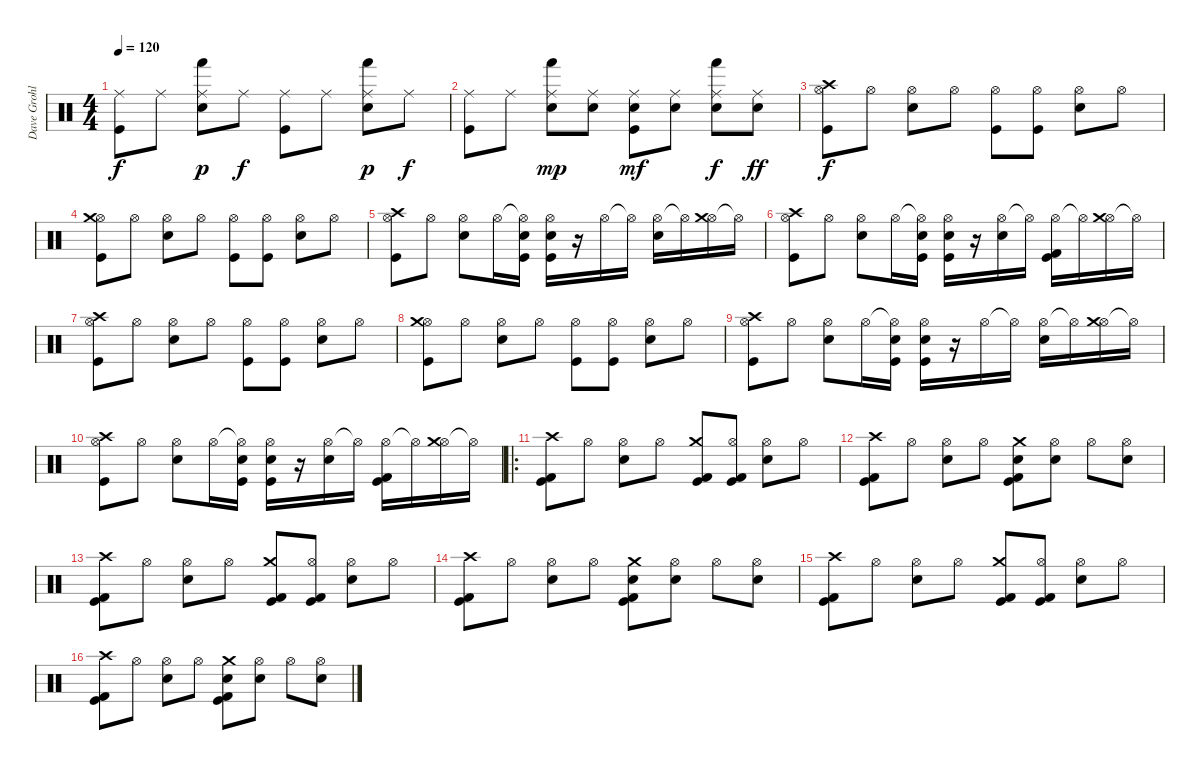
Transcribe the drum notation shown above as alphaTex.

\track ("Dave Grohl : Drums" "Dave Grohl") {instrument percussion}
\staff {score}
\articulation defaults
\ts (4 4)
\tempo 120
\clef neutral
\ks c
("Ride (middle)" "Kick (hit)").8{dy f} "Ride (middle)".8 ("Ride (middle)" "Hand (hit)" "Electric Snare (hit)").8{dy p} "Ride (middle)".8{dy f} ("Ride (middle)" "Kick (hit)").8 "Ride (middle)".8 ("Ride (middle)" "Hand (hit)" "Electric Snare (hit)").8{dy p} "Ride (middle)".8{dy f} |
("Ride (middle)" "Kick (hit)").8 "Ride (middle)".8 ("Ride (middle)" "Hand (hit)" "Snare (hit) 2").8{dy mp} ("Ride (middle)" "Snare (hit) 2").8 ("Ride (middle)" "Snare (hit) 2" "Kick (hit)").8{dy mf} ("Ride (middle)" "Snare (hit) 2").8 ("Ride (middle)" "Hand (hit)" "Snare (hit) 2").8{dy f} ("Ride (middle)" "Snare (hit) 2").8{dy ff} |
("Hi-Hat (open)" "Crash high (hit)" "Kick (hit)").8{dy f} "Hi-Hat (open)".8 ("Hi-Hat (open)" "Snare (hit) 2").8 "Hi-Hat (open)".8 ("Hi-Hat (open)" "Kick (hit)").8 ("Hi-Hat (open)" "Kick (hit)").8 ("Hi-Hat (open)" "Snare (hit) 2").8 "Hi-Hat (open)".8 |
("Hi-Hat (open)" "Crash medium (hit)" "Kick (hit)").8 "Hi-Hat (open)".8 ("Hi-Hat (open)" "Snare (hit) 2").8 "Hi-Hat (open)".8 ("Hi-Hat (open)" "Kick (hit)").8 ("Hi-Hat (open)" "Kick (hit)").8 ("Hi-Hat (open)" "Snare (hit) 2").8 "Hi-Hat (open)".8 |
("Hi-Hat (open)" "Crash high (hit)" "Kick (hit)").8 "Hi-Hat (open)".8 ("Hi-Hat (open)" "Snare (hit) 2").8 "Hi-Hat (open)".16 ("Hi-Hat (open)"{t} "Snare (hit) 2" "Kick (hit)").16 ("Hi-Hat (open)" "Snare (hit) 2" "Kick (hit)").16 r.16 "Hi-Hat (open)".16 "Hi-Hat (open)"{t}.16 ("Hi-Hat (open)" "Snare (hit) 2").16 "Hi-Hat (open)"{t}.16 ("Hi-Hat (open)" "Crash medium (hit)").16 "Hi-Hat (open)"{t}.16 |
("Hi-Hat (open)" "Crash high (hit)" "Kick (hit)").8 "Hi-Hat (open)".8 ("Hi-Hat (open)" "Snare (hit) 2").8 "Hi-Hat (open)".16 ("Hi-Hat (open)"{t} "Snare (hit) 2" "Kick (hit)").16 ("Hi-Hat (open)" "Snare (hit) 2" "Kick (hit)").16 r.16 ("Hi-Hat (open)" "Snare (hit) 2").16 "Hi-Hat (open)"{t}.16 ("Hi-Hat (open)" "Kick (hit)" "Kick (hit) 2").16 "Hi-Hat (open)"{t}.16 ("Hi-Hat (open)" "Crash medium (hit)").16 "Hi-Hat (open)"{t}.16 |
("Hi-Hat (open)" "Crash high (hit)" "Kick (hit)").8 "Hi-Hat (open)".8 ("Hi-Hat (open)" "Snare (hit) 2").8 "Hi-Hat (open)".8 ("Hi-Hat (open)" "Kick (hit)").8 ("Hi-Hat (open)" "Kick (hit)").8 ("Hi-Hat (open)" "Snare (hit) 2").8 "Hi-Hat (open)".8 |
("Hi-Hat (open)" "Crash medium (hit)" "Kick (hit)").8 "Hi-Hat (open)".8 ("Hi-Hat (open)" "Snare (hit) 2").8 "Hi-Hat (open)".8 ("Hi-Hat (open)" "Kick (hit)").8 ("Hi-Hat (open)" "Kick (hit)").8 ("Hi-Hat (open)" "Snare (hit) 2").8 "Hi-Hat (open)".8 |
("Hi-Hat (open)" "Crash high (hit)" "Kick (hit)").8 "Hi-Hat (open)".8 ("Hi-Hat (open)" "Snare (hit) 2").8 "Hi-Hat (open)".16 ("Hi-Hat (open)"{t} "Snare (hit) 2" "Kick (hit)").16 ("Hi-Hat (open)" "Snare (hit) 2" "Kick (hit)").16 r.16 "Hi-Hat (open)".16 "Hi-Hat (open)"{t}.16 ("Hi-Hat (open)" "Snare (hit) 2").16 "Hi-Hat (open)"{t}.16 ("Hi-Hat (open)" "Crash medium (hit)").16 "Hi-Hat (open)"{t}.16 |
("Hi-Hat (open)" "Crash high (hit)" "Kick (hit)").8 "Hi-Hat (open)".8 ("Hi-Hat (open)" "Snare (hit) 2").8 "Hi-Hat (open)".16 ("Hi-Hat (open)"{t} "Snare (hit) 2" "Kick (hit)").16 ("Hi-Hat (open)" "Snare (hit) 2" "Kick (hit)").16 r.16 ("Hi-Hat (open)" "Snare (hit) 2").16 "Hi-Hat (open)"{t}.16 ("Hi-Hat (open)" "Kick (hit)" "Kick (hit) 2").16 "Hi-Hat (open)"{t}.16 ("Hi-Hat (open)" "Crash medium (hit)").16 "Hi-Hat (open)"{t}.16 |
\ro
("Crash high (hit)" "Kick (hit) 2" "Kick (hit)").8 "Hi-Hat (open)".8 ("Hi-Hat (open)" "Snare (hit) 2").8 "Hi-Hat (open)".8 ("Crash medium (hit)" "Kick (hit) 2" "Kick (hit)").8 ("Hi-Hat (open)" "Kick (hit) 2" "Kick (hit)").8 ("Hi-Hat (open)" "Snare (hit) 2").8 "Hi-Hat (open)".8 |
("Crash high (hit)" "Kick (hit) 2" "Kick (hit)").8 "Hi-Hat (open)".8 ("Hi-Hat (open)" "Snare (hit) 2").8 "Hi-Hat (open)".8 ("Crash medium (hit)" "Snare (hit) 2" "Kick (hit) 2" "Kick (hit)").8 ("Hi-Hat (open)" "Snare (hit) 2").8 "Hi-Hat (open)".8 ("Hi-Hat (open)" "Snare (hit) 2").8 |
("Crash high (hit)" "Kick (hit) 2" "Kick (hit)").8 "Hi-Hat (open)".8 ("Hi-Hat (open)" "Snare (hit) 2").8 "Hi-Hat (open)".8 ("Crash medium (hit)" "Kick (hit) 2" "Kick (hit)").8 ("Hi-Hat (open)" "Kick (hit) 2" "Kick (hit)").8 ("Hi-Hat (open)" "Snare (hit) 2").8 "Hi-Hat (open)".8 |
("Crash high (hit)" "Kick (hit) 2" "Kick (hit)").8 "Hi-Hat (open)".8 ("Hi-Hat (open)" "Snare (hit) 2").8 "Hi-Hat (open)".8 ("Crash medium (hit)" "Snare (hit) 2" "Kick (hit) 2" "Kick (hit)").8 ("Hi-Hat (open)" "Snare (hit) 2").8 "Hi-Hat (open)".8 ("Hi-Hat (open)" "Snare (hit) 2").8 |
("Crash high (hit)" "Kick (hit) 2" "Kick (hit)").8 "Hi-Hat (open)".8 ("Hi-Hat (open)" "Snare (hit) 2").8 "Hi-Hat (open)".8 ("Crash medium (hit)" "Kick (hit) 2" "Kick (hit)").8 ("Hi-Hat (open)" "Kick (hit) 2" "Kick (hit)").8 ("Hi-Hat (open)" "Snare (hit) 2").8 "Hi-Hat (open)".8 |
("Crash high (hit)" "Kick (hit) 2" "Kick (hit)").8 "Hi-Hat (open)".8 ("Hi-Hat (open)" "Snare (hit) 2").8 "Hi-Hat (open)".8 ("Crash medium (hit)" "Snare (hit) 2" "Kick (hit) 2" "Kick (hit)").8 ("Hi-Hat (open)" "Snare (hit) 2").8 "Hi-Hat (open)".8 ("Hi-Hat (open)" "Snare (hit) 2").8
